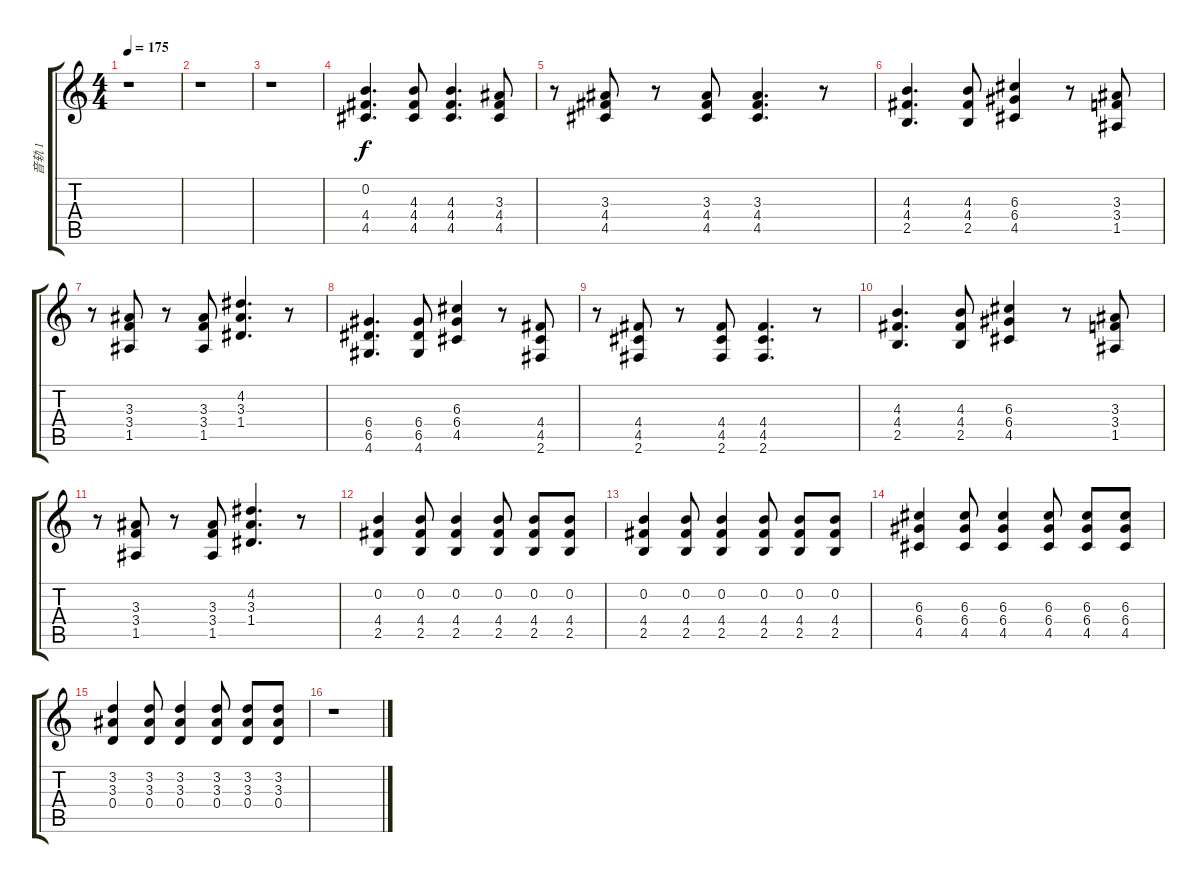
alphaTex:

\track ("音轨 1" "音轨 1") {instrument overdrivenguitar}
\staff {score tabs}
\tuning (E4 B3 G3 D3 A2 E2) {hide}
\ts (4 4)
\tempo 175
\clef g2
\ks c
r.1{dy f} |
r.1 |
r.1 |
(0.2 4.4 4.5).4{d} (4.3 4.4 4.5).8 (4.3 4.4 4.5).4{d} (3.3 4.4 4.5).8 |
r.8 (3.3 4.4 4.5).8 r.8 (3.3 4.4 4.5).8 (3.3 4.4 4.5).4{d} r.8 |
(4.3 4.4 2.5).4{d} (4.3 4.4 2.5).8 (6.3 6.4 4.5).4 r.8 (3.3 3.4 1.5).8 |
r.8 (3.3 3.4 1.5).8 r.8 (3.3 3.4 1.5).8 (4.2 3.3 1.4).4{d} r.8 |
(6.4 6.5 4.6).4{d} (6.4 6.5 4.6).8 (6.3 6.4 4.5).4 r.8 (4.4 4.5 2.6).8 |
r.8 (4.4 4.5 2.6).8 r.8 (4.4 4.5 2.6).8 (4.4 4.5 2.6).4{d} r.8 |
(4.3 4.4 2.5).4{d} (4.3 4.4 2.5).8 (6.3 6.4 4.5).4 r.8 (3.3 3.4 1.5).8 |
r.8 (3.3 3.4 1.5).8 r.8 (3.3 3.4 1.5).8 (4.2 3.3 1.4).4{d} r.8 |
(0.2 4.4 2.5).4 (0.2 4.4 2.5).8 (0.2 4.4 2.5).4 (0.2 4.4 2.5).8 (0.2 4.4 2.5).8 (0.2 4.4 2.5).8 |
(0.2 4.4 2.5).4 (0.2 4.4 2.5).8 (0.2 4.4 2.5).4 (0.2 4.4 2.5).8 (0.2 4.4 2.5).8 (0.2 4.4 2.5).8 |
(6.3 6.4 4.5).4 (6.3 6.4 4.5).8 (6.3 6.4 4.5).4 (6.3 6.4 4.5).8 (6.3 6.4 4.5).8 (6.3 6.4 4.5).8 |
(3.2 3.3 0.4).4 (3.2 3.3 0.4).8 (3.2 3.3 0.4).4 (3.2 3.3 0.4).8 (3.2 3.3 0.4).8 (3.2 3.3 0.4).8 |
r.1
